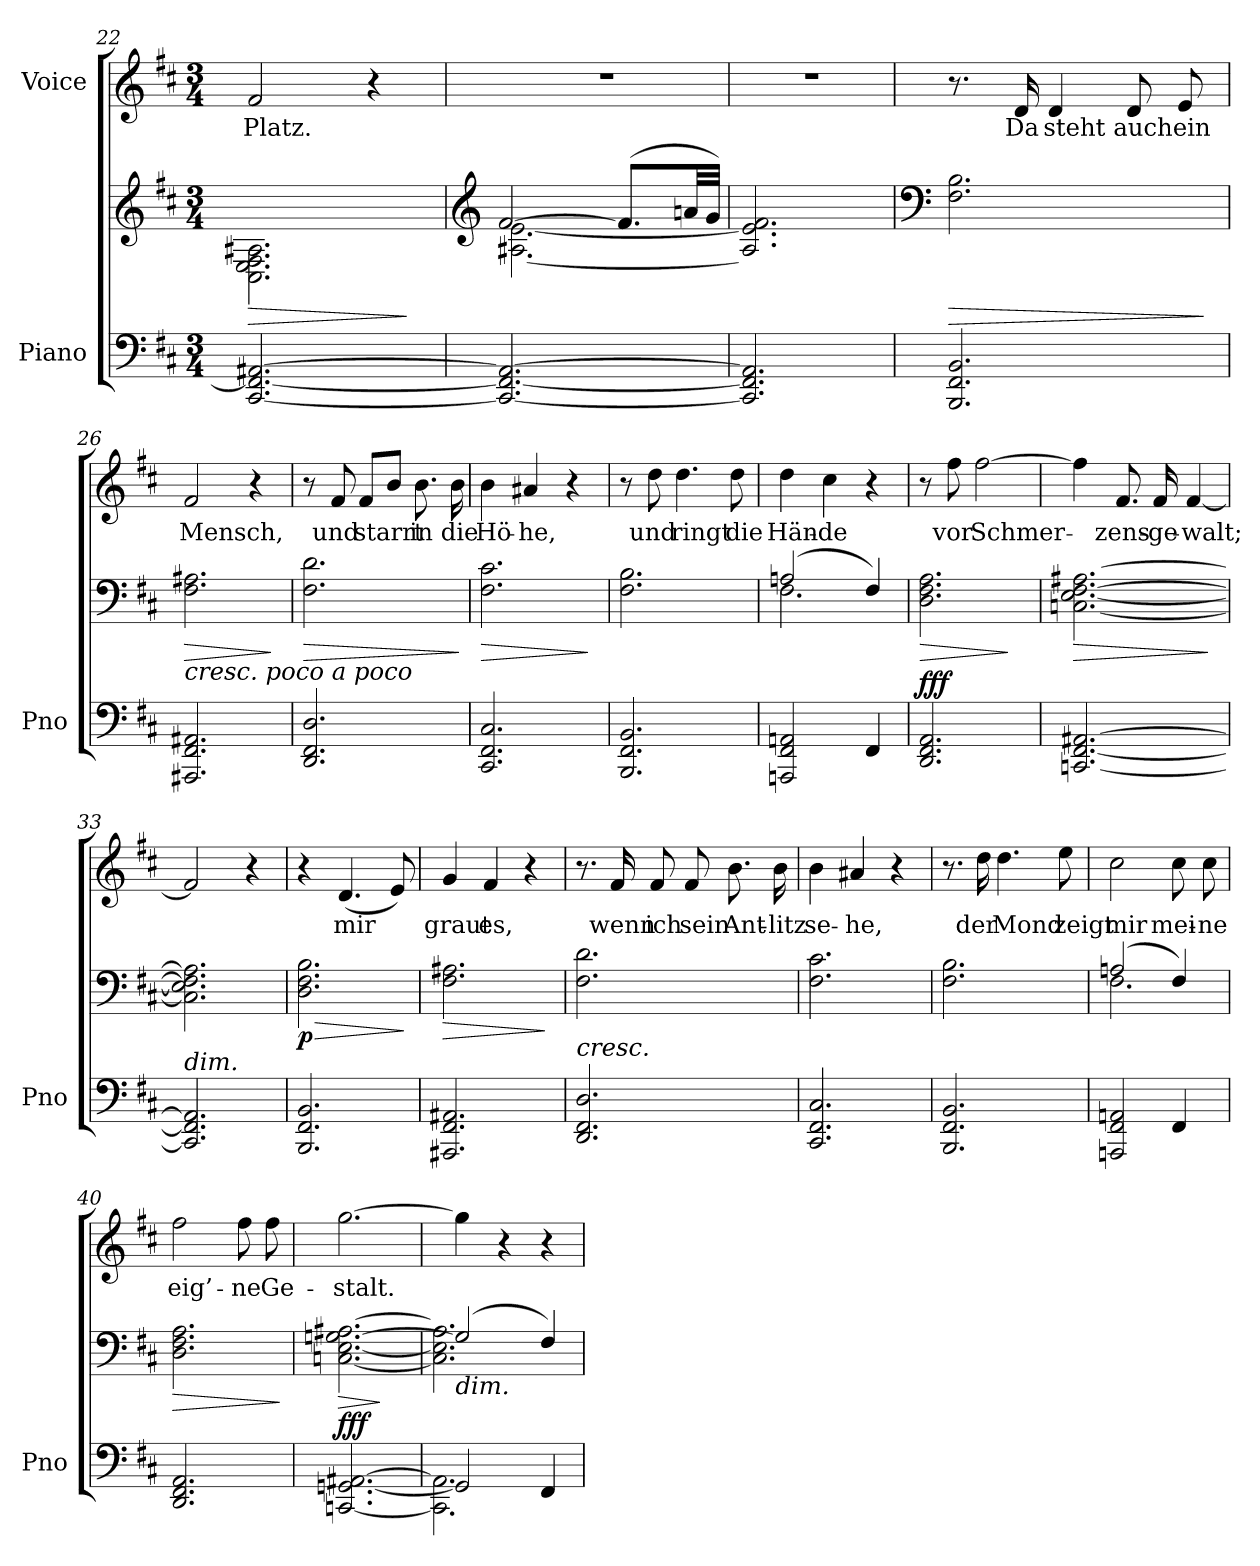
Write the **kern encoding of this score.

**kern	**kern	**dynam	**kern	**text
*part2	*part2	*part2	*part1	*part1
*staff3	*staff2	*staff2/3	*staff1	*staff1
*I"Piano	*	*	*I"Voice	*
*I'Pno	*	*	*	*
!!LO:LB:g=z
*clefF4	*clefG2	*	*clefG2	*
*k[f#c#]	*k[f#c#]	*	*k[f#c#]	*
*M3/4	*M3/4	*	*M3/4	*
=22	=22	=22	=22	=22
!	!	!LO:HP:b	!	!LO:LY:b
[2.CC#/ 2.FF#/_ [2.AA#X/	2.C#\ 2.E\ 2.F#\ 2.A#X\	>	2f#/	Platz.
.	.	.	4r	.
.	.	]	.	.
=23	=23	=23	=23	=23
*	*clefG2	*	*	*
*	*^	*	*	*
2.CC#/_ 2.FF#/_ 2.AA#/_	[2f#/	[2.A#X\ [2.e\	.	2.r	.
.	(8.f#/L]	.	.	.	.
.	32an/LL	.	.	.	.
.	32g/JJJ)	.	.	.	.
=24	=24	=24	=24	=24	=24
2.CC#/] 2.FF#/] 2.AA#/]	2.ryy	2.A#/] 2.e/] 2.f#/	.	2.r	.
*	*v	*v	*	*	*
=25	=25	=25	=25	=25
*	*clefF4	*	*	*
*	*^	*	*	*
!	!	!	!LO:HP:b	!	!
*	*v	*v	*	*	*
2.BBB/ 2.FF#/ 2.BB/	2.F#\ 2.B\	>	8.r	.
!	!	!	!	!LO:LY:b
.	.	.	16d/	Da
!	!	!	!	!LO:LY:b
.	.	.	4d/	steht
!	!	!	!	!LO:LY:b
.	.	.	8d/	auch
!	!	!	!	!LO:LY:b
.	.	.	8e/	ein
.	.	]	.	.
=26	=26	=26	=26	=26
!LO:TX:a:i:t=cresc. poco a poco	!	!	!	!
!	!	!LO:HP:b	!	!LO:LY:b
2.AAA#X/ 2.FF#/ 2.AA#X/	2.F#\ 2.A#X\	>	2f#/	Mensch,
.	.	.	4r	.
.	.	]	.	.
=27	=27	=27	=27	=27
!	!	!LO:HP:b	!	!
2.DD/ 2.FF#/ 2.D/	2.F#\ 2.d\	>	8r	.
!	!	!	!	!LO:LY:b
.	.	.	8f#/	und
!	!	!	!	!LO:LY:b
.	.	.	8f#/L	starrt
.	.	.	8b/J	.
!	!	!	!	!LO:LY:b
.	.	.	8.b\	in
!	!	!	!	!LO:LY:b
.	.	.	16b\	die
.	.	]	.	.
=28	=28	=28	=28	=28
!	!	!LO:HP:b	!	!LO:LY:b
2.CC#/ 2.FF#/ 2.C#/	2.F#\ 2.c#\	>	4b\	Hö-
!	!	!	!	!LO:LY:b
.	.	.	4a#X/	-he,
.	.	.	4r	.
.	.	]	.	.
!!LO:PB:g=z
=29	=29	=29	=29	=29
2.BBB/ 2.FF#/ 2.BB/	2.F#\ 2.B\	.	8r	.
!	!	!	!	!LO:LY:b
.	.	.	8dd\	und
!	!	!	!	!LO:LY:b
.	.	.	4.dd\	ringt
!	!	!	!	!LO:LY:b
.	.	.	8dd\	die
=30	=30	=30	=30	=30
*	*^	*	*	*
!	!	!	!	!	!LO:LY:b
2AAAn/ 2FF#/ 2AAn/	(2An/	2.F#\	.	4dd\	Hän-
!	!	!	!	!	!LO:LY:b
.	.	.	.	4cc#\	-de
4FF#/	4F#/)	.	.	4r	.
*	*v	*v	*	*	*
=31	=31	=31	=31	=31
!	!	!LO:HP:b	!	!
!	!	!LO:DY:n=1:a=2	!	!
2.DD/ 2.FF#/ 2.AA/	2.D\ 2.F#\ 2.A\	> fff	8r	.
!	!	!	!	!LO:LY:b
.	.	.	8ff#\	vor
!	!	!	!	!LO:LY:b
.	.	.	[2ff#\	Schmer-
.	.	]	.	.
=32	=32	=32	=32	=32
!	!	!LO:HP:b	!	!
!	!	!LO:DY:n=1:a=2	!	!
!	!	!LO:DY:n=2:a=2	!	!
[2.CCn/ [2.FF#/ [2.AA#X/	[2.Cn\ [>2.E\ [2.F#\ [2.A#X\	> ff other-dynamics	4ff#\]	.
!	!	!	!	!LO:LY:b
.	.	.	8.f#/	zens-
!	!	!	!	!LO:LY:b
.	.	.	16f#/	-ge-
!	!	!	!	!LO:LY:b
.	.	.	[4f#/	-walt;
.	.	]	.	.
=33	=33	=33	=33	=33
!LO:TX:a:i:t=dim.	!	!	!	!
2.CC/] 2.FF#/] 2.AA#/]	2.C\] 2.E\] 2.F#\] 2.A#\]	.	2f#/]	.
.	.	.	4r	.
=34	=34	=34	=34	=34
!	!	!LO:HP:b	!	!
!	!	!LO:DY:n=1:b	!	!
2.BBB/ 2.FF#/ 2.BB/	2.D\ 2.F#\ 2.B\	> p	4r	.
!	!	!	!	!LO:LY:b
.	.	.	(4.d/	mir
.	.	.	8e/)	.
.	.	]	.	.
=35	=35	=35	=35	=35
!	!	!LO:HP:b	!	!LO:LY:b
2.AAA#X/ 2.FF#/ 2.AA#X/	2.F#\ 2.A#X\	>	4g/	graut
!	!	!	!	!LO:LY:b
.	.	.	4f#/	es,
.	.	.	4r	.
.	.	]	.	.
!!LO:LB:g=z
=36	=36	=36	=36	=36
!LO:TX:a:i:t=cresc.	!	!	!	!
2.DD/ 2.FF#/ 2.D/	2.F#\ 2.d\	.	8.r	.
!	!	!	!	!LO:LY:b
.	.	.	16f#/	wenn
!	!	!	!	!LO:LY:b
.	.	.	8f#/	ich
!	!	!	!	!LO:LY:b
.	.	.	8f#/	sein
!	!	!	!	!LO:LY:b
.	.	.	8.b\	Ant-
!	!	!	!	!LO:LY:b
.	.	.	16b\	-litz
=37	=37	=37	=37	=37
!	!	!	!	!LO:LY:b
2.CC#/ 2.FF#/ 2.C#/	2.F#\ 2.c#\	.	4b\	se-
!	!	!	!	!LO:LY:b
.	.	.	4a#X/	-he,
.	.	.	4r	.
=38	=38	=38	=38	=38
2.BBB/ 2.FF#/ 2.BB/	2.F#\ 2.B\	.	8.r	.
!	!	!	!	!LO:LY:b
.	.	.	16dd\	der
!	!	!	!	!LO:LY:b
.	.	.	4.dd\	Mond
!	!	!	!	!LO:LY:b
.	.	.	8ee\	zeigt
=39	=39	=39	=39	=39
*	*^	*	*	*
!	!	!	!	!	!LO:LY:b
2AAAn/ 2FF#/ 2AAn/	(2An/	2.F#\	.	2cc#\	mir
!	!	!	!	!	!LO:LY:b
4FF#/	4F#/)	.	.	8cc#\	mei-
!	!	!	!	!	!LO:LY:b
.	.	.	.	8cc#\	-ne
*	*v	*v	*	*	*
=40	=40	=40	=40	=40
!	!	!LO:HP:b	!	!LO:LY:b
!	!	!LO:DY:n=1:a=2	!	!
!	!	!LO:DY:n=2:a=2	!	!
2.DD/ 2.FF#/ 2.AA/	2.D\ 2.F#\ 2.A\	> ff other-dynamics	2ff#\	eig’-
!	!	!	!	!LO:LY:b
.	.	.	8ff#\	-ne
!	!	!	!	!LO:LY:b
.	.	.	8ff#\	Ge-
.	.	]	.	.
=41	=41	=41	=41	=41
!	!	!LO:HP:b	!	!LO:LY:b
!	!	!LO:DY:n=1:a=2	!	!
[<2.CCn/ [<2.GGn/ [2.AA#X/	[2.Cn\ [2.E\ [2.Gn\ [>2.A#X\	> fff	[2.gg\	-stalt.
.	.	]	.	.
!!LO:LB:g=z
=42	=42	=42	=42	=42
*^	*^	*	*	*
!	!	!LO:TX:b:i:t=dim.	!	!	!	!
2GG/]	2.CC\] 2.AA#\]	(2G/]	2.C\] 2.E\] 2.A#\]	.	4gg\]	.
.	.	.	.	.	4r	.
4FF#/	.	4F#/)	.	.	4r	.
*v	*v	*	*	*	*	*
*	*v	*v	*	*	*
=	=	=	=	=
*-	*-	*-	*-	*-
